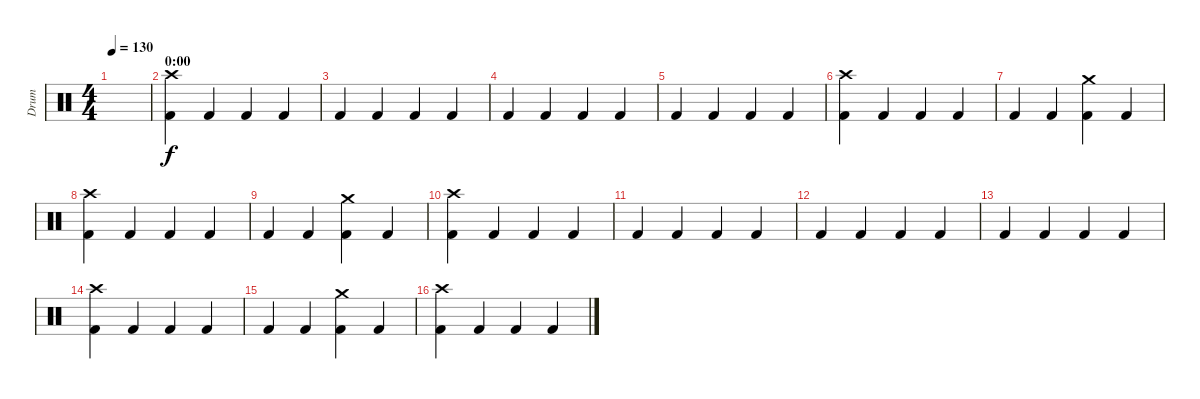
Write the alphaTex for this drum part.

\track ("Drum" "Drum") {instrument percussion}
\staff {score}
\articulation defaults
\ts (4 4)
\tempo 130
\clef neutral
\ks c
|
\section ("" "0:00")
("Kick (hit) 2" "Crash high (hit)").4 "Kick (hit) 2".4 "Kick (hit) 2".4 "Kick (hit) 2".4 |
"Kick (hit) 2".4 "Kick (hit) 2".4 "Kick (hit) 2".4 "Kick (hit) 2".4 |
"Kick (hit) 2".4 "Kick (hit) 2".4 "Kick (hit) 2".4 "Kick (hit) 2".4 |
"Kick (hit) 2".4 "Kick (hit) 2".4 "Kick (hit) 2".4 "Kick (hit) 2".4 |
("Kick (hit) 2" "Crash high (hit)").4 "Kick (hit) 2".4 "Kick (hit) 2".4 "Kick (hit) 2".4 |
"Kick (hit) 2".4 "Kick (hit) 2".4 ("Kick (hit) 2" "Crash medium (hit)").4 "Kick (hit) 2".4 |
("Kick (hit) 2" "Crash high (hit)").4 "Kick (hit) 2".4 "Kick (hit) 2".4 "Kick (hit) 2".4 |
"Kick (hit) 2".4 "Kick (hit) 2".4 ("Kick (hit) 2" "Crash medium (hit)").4 "Kick (hit) 2".4 |
("Kick (hit) 2" "Crash high (hit)").4 "Kick (hit) 2".4 "Kick (hit) 2".4 "Kick (hit) 2".4 |
"Kick (hit) 2".4 "Kick (hit) 2".4 "Kick (hit) 2".4 "Kick (hit) 2".4 |
"Kick (hit) 2".4 "Kick (hit) 2".4 "Kick (hit) 2".4 "Kick (hit) 2".4 |
"Kick (hit) 2".4 "Kick (hit) 2".4 "Kick (hit) 2".4 "Kick (hit) 2".4 |
("Kick (hit) 2" "Crash high (hit)").4 "Kick (hit) 2".4 "Kick (hit) 2".4 "Kick (hit) 2".4 |
"Kick (hit) 2".4 "Kick (hit) 2".4 ("Kick (hit) 2" "Crash medium (hit)").4 "Kick (hit) 2".4 |
("Kick (hit) 2" "Crash high (hit)").4 "Kick (hit) 2".4 "Kick (hit) 2".4 "Kick (hit) 2".4
